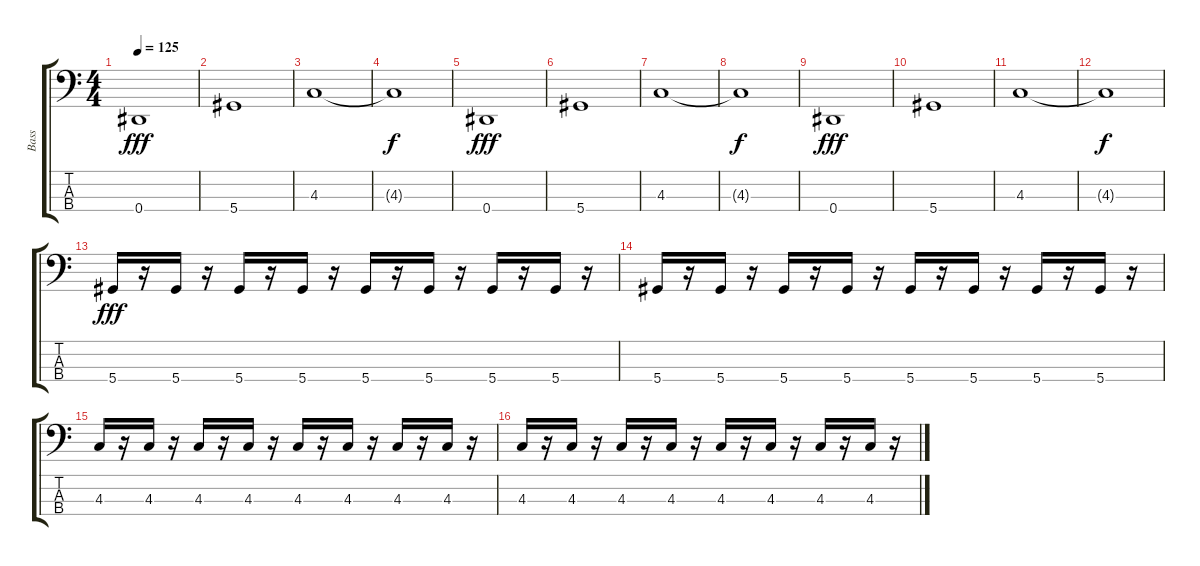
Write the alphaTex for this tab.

\track ("Bass" "Bass") {instrument synthbass2}
\staff {score tabs}
\tuning (Gb2 Db2 Ab1 Eb1) {hide}
\ts (4 4)
\tempo 125
\clef f4
\ks c
0.4.1{dy fff} |
5.4.1 |
4.3.1 |
4.3{t}.1{dy f} |
0.4.1{dy fff} |
5.4.1 |
4.3.1 |
4.3{t}.1{dy f} |
0.4.1{dy fff} |
5.4.1 |
4.3.1 |
4.3{t}.1{dy f} |
5.4.16{dy fff} r.16 5.4.16 r.16 5.4.16 r.16 5.4.16 r.16 5.4.16 r.16 5.4.16 r.16 5.4.16 r.16 5.4.16 r.16 |
5.4.16 r.16 5.4.16 r.16 5.4.16 r.16 5.4.16 r.16 5.4.16 r.16 5.4.16 r.16 5.4.16 r.16 5.4.16 r.16 |
4.3.16 r.16 4.3.16 r.16 4.3.16 r.16 4.3.16 r.16 4.3.16 r.16 4.3.16 r.16 4.3.16 r.16 4.3.16 r.16 |
4.3.16 r.16 4.3.16 r.16 4.3.16 r.16 4.3.16 r.16 4.3.16 r.16 4.3.16 r.16 4.3.16 r.16 4.3.16 r.16
